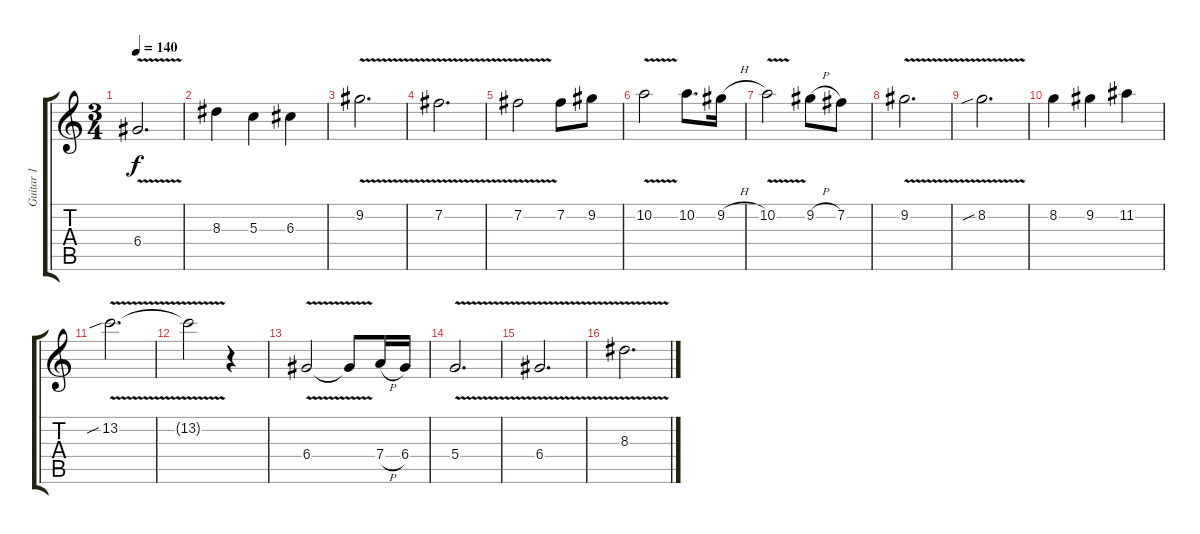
\track ("Guitar 1" "Guitar 1") {instrument overdrivenguitar}
\staff {score tabs}
\tuning (E4 B3 G3 D3 A2 E2) {hide}
\ts (3 4)
\tempo 140
\clef g2
\ks c
6.4{v}.2{d dy f} |
8.3.4 5.3.4 6.3.4 |
9.2{v}.2{d} |
7.2{v}.2{d} |
7.2{v}.2 7.2.8 9.2.8 |
10.2{v}.2 10.2.8{d} 9.2{h}.16 |
10.2{v}.2 9.2{h}.8 7.2.8 |
9.2{v}.2{d} |
8.2{v sib}.2{d} |
8.2.4 9.2.4 11.2.4 |
13.2{v sib}.2{d} |
13.2{t}.2 r.4 |
6.4{v}.2 6.4{t}.8 7.4{h}.16 6.4.16 |
5.4{v}.2{d} |
6.4{v}.2{d} |
8.3{v}.2{d}
